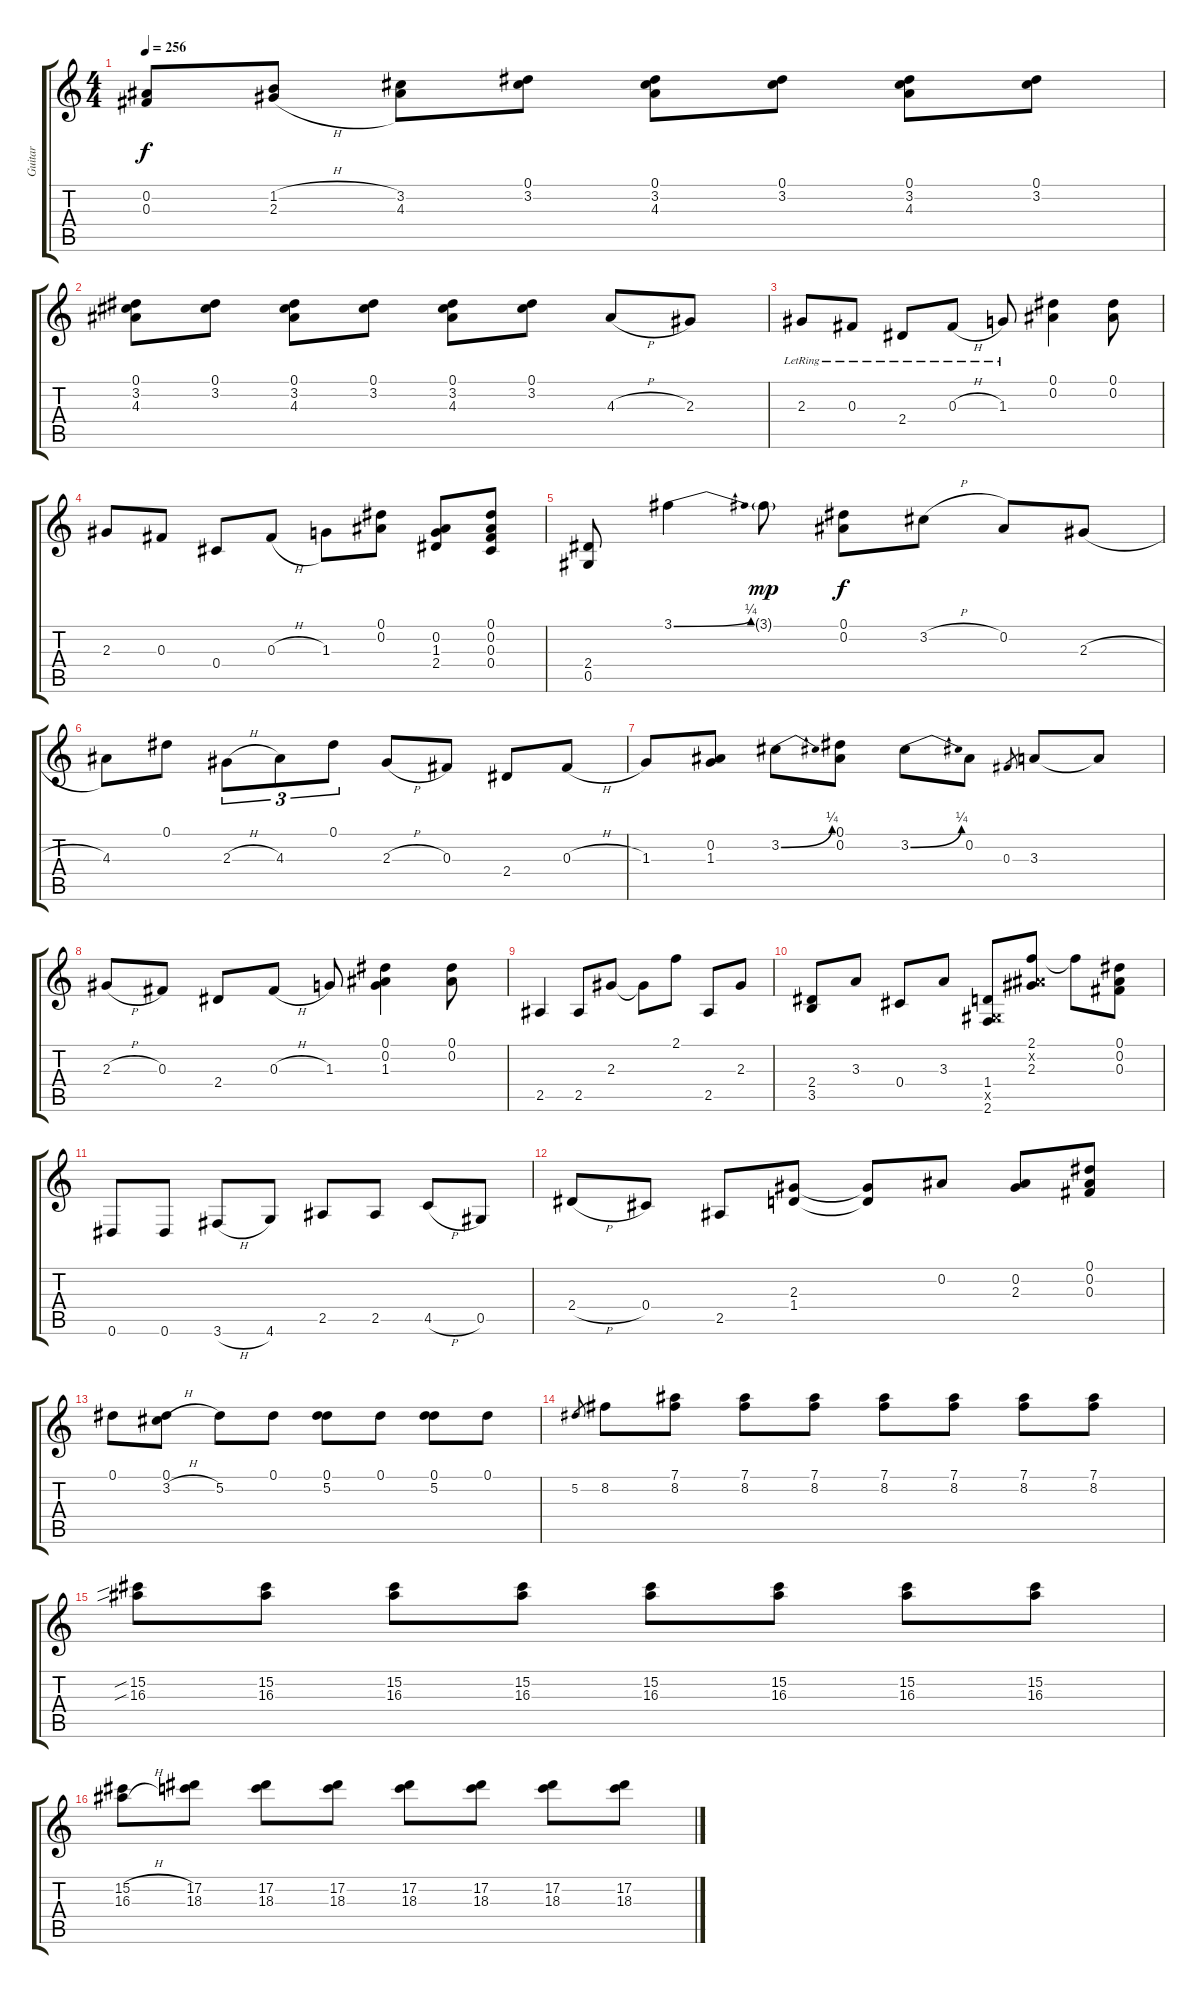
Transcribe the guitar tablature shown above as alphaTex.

\track ("Guitar" "Guitar") {instrument overdrivenguitar}
\staff {score tabs}
\tuning (Eb4 Bb3 Gb3 Db3 Ab2 Eb2) {hide}
\ts (4 4)
\tempo 256
\clef g2
\ks c
(0.2 0.3).8{dy f} (1.2{h} 2.3{h}).8 (3.2 4.3).8 (0.1 3.2).8 (0.1 3.2 4.3).8 (0.1 3.2).8 (0.1 3.2 4.3).8 (0.1 3.2).8 |
(0.1 3.2 4.3).8 (0.1 3.2).8 (0.1 3.2 4.3).8 (0.1 3.2).8 (0.1 3.2 4.3).8 (0.1 3.2).8 4.3{h}.8 2.3.8 |
2.3{lr}.8 0.3{lr}.8 2.4{lr}.8 0.3{h lr}.8 1.3{lr}.8 (0.1 0.2).4 (0.1 0.2).8 |
2.3.8 0.3.8 0.4.8 0.3{h}.8 1.3.8 (0.1 0.2).8 (0.2 1.3 2.4).8 (0.1 0.2 0.3 0.4).8 |
(2.4 0.5).8 3.1{be (bend 0 0 60 1)}.4 3.1{g}.8{dy mp} (0.1 0.2).8{dy f} 3.2{h}.8 0.2.8 2.3{h}.8 |
4.3.8 0.1.8 2.3{h}.8{tu (3 2)} 4.3.8{tu (3 2)} 0.1.8{tu (3 2)} 2.3{h}.8 0.3.8 2.4.8 0.3{h}.8 |
1.3.8 (0.2 1.3).8 3.2{be (bend 0 0 60 1)}.8 (0.1 0.2).8 3.2{be (bend 0 0 60 1)}.8 0.2.8 0.3.8{gr} 3.3.8 3.3{t}.8 |
2.3{h}.8 0.3.8 2.4.8 0.3{h}.8 1.3.8 (0.1 0.2 1.3).4 (0.1 0.2).8 |
2.5.4 2.5.8 2.3.8 2.3{t}.8 2.1.8 2.5.8 2.3.8 |
(2.4 3.5).8 3.3.8 0.4.8 3.3.8 (1.4 0.5{x} 2.6).8 (2.1 0.2{x} 2.3).8 2.1{t}.8 (0.1 0.2 0.3).8 |
0.6.8 0.6.8 3.6{h}.8 4.6.8 2.5.8 2.5.8 4.5{h}.8 0.5.8 |
2.4{h}.8 0.4.8 2.5.8 (2.3 1.4).8 (2.3{t} 1.4{t}).8 0.2.8 (0.2 2.3).8 (0.1 0.2 0.3).8 |
0.1.8 (0.1 3.2{h}).8 5.2.8 0.1.8 (0.1 5.2).8 0.1.8 (0.1 5.2).8 0.1.8 |
5.2.8{gr} 8.2.8 (7.1 8.2).8 (7.1 8.2).8 (7.1 8.2).8 (7.1 8.2).8 (7.1 8.2).8 (7.1 8.2).8 (7.1 8.2).8 |
(15.2{sib} 16.3{sib}).8 (15.2 16.3).8 (15.2 16.3).8 (15.2 16.3).8 (15.2 16.3).8 (15.2 16.3).8 (15.2 16.3).8 (15.2 16.3).8 |
(15.2{h} 16.3{h}).8 (17.2 18.3).8 (17.2 18.3).8 (17.2 18.3).8 (17.2 18.3).8 (17.2 18.3).8 (17.2 18.3).8 (17.2 18.3).8
